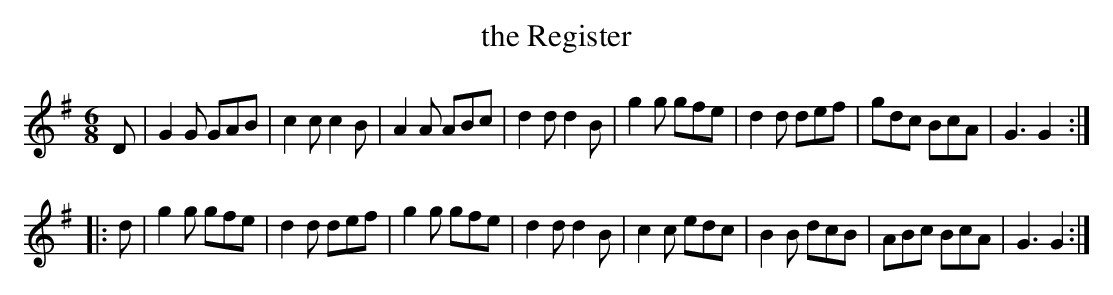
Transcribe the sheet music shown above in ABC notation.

X:1
T:the Register
M:6/8
K:G
D | G2G GAB | c2c c2B | A2A ABc | d2d d2B | \
g2g gfe | d2d def | gdc BcA | G3 G2 :|
|:d | g2g gfe | d2d def | g2g gfe | d2d d2B | \
c2c edc | B2B dcB | ABc BcA | G3 G2 :|
